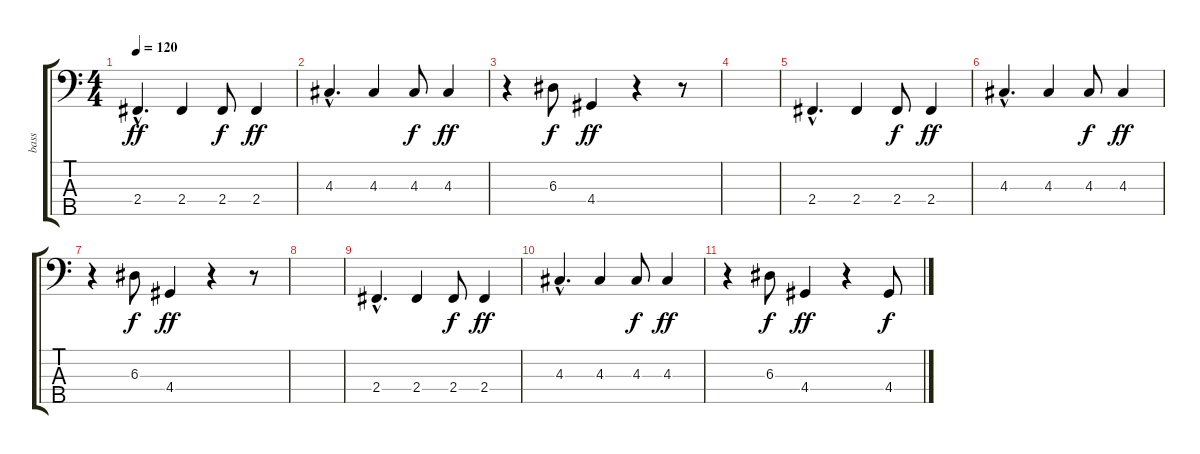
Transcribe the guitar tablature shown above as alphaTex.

\track ("bass" "bass") {instrument acousticbass}
\staff {score tabs}
\tuning (G2 D2 A1 E1 B0) {hide}
\ts (4 4)
\tempo 120
\clef f4
\ks c
2.4{hac}.4{d dy ff} 2.4.4 2.4.8{dy f} 2.4.4{dy ff} |
4.3{hac}.4{d} 4.3.4 4.3.8{dy f} 4.3.4{dy ff} |
r.4 6.3.8{dy f} 4.4.4{dy ff} r.4 r.8 |
|
2.4{hac}.4{d} 2.4.4 2.4.8{dy f} 2.4.4{dy ff} |
4.3{hac}.4{d} 4.3.4 4.3.8{dy f} 4.3.4{dy ff} |
r.4 6.3.8{dy f} 4.4.4{dy ff} r.4 r.8 |
|
2.4{hac}.4{d} 2.4.4 2.4.8{dy f} 2.4.4{dy ff} |
4.3{hac}.4{d} 4.3.4 4.3.8{dy f} 4.3.4{dy ff} |
r.4 6.3.8{dy f} 4.4.4{dy ff} r.4 4.4.8{dy f}
